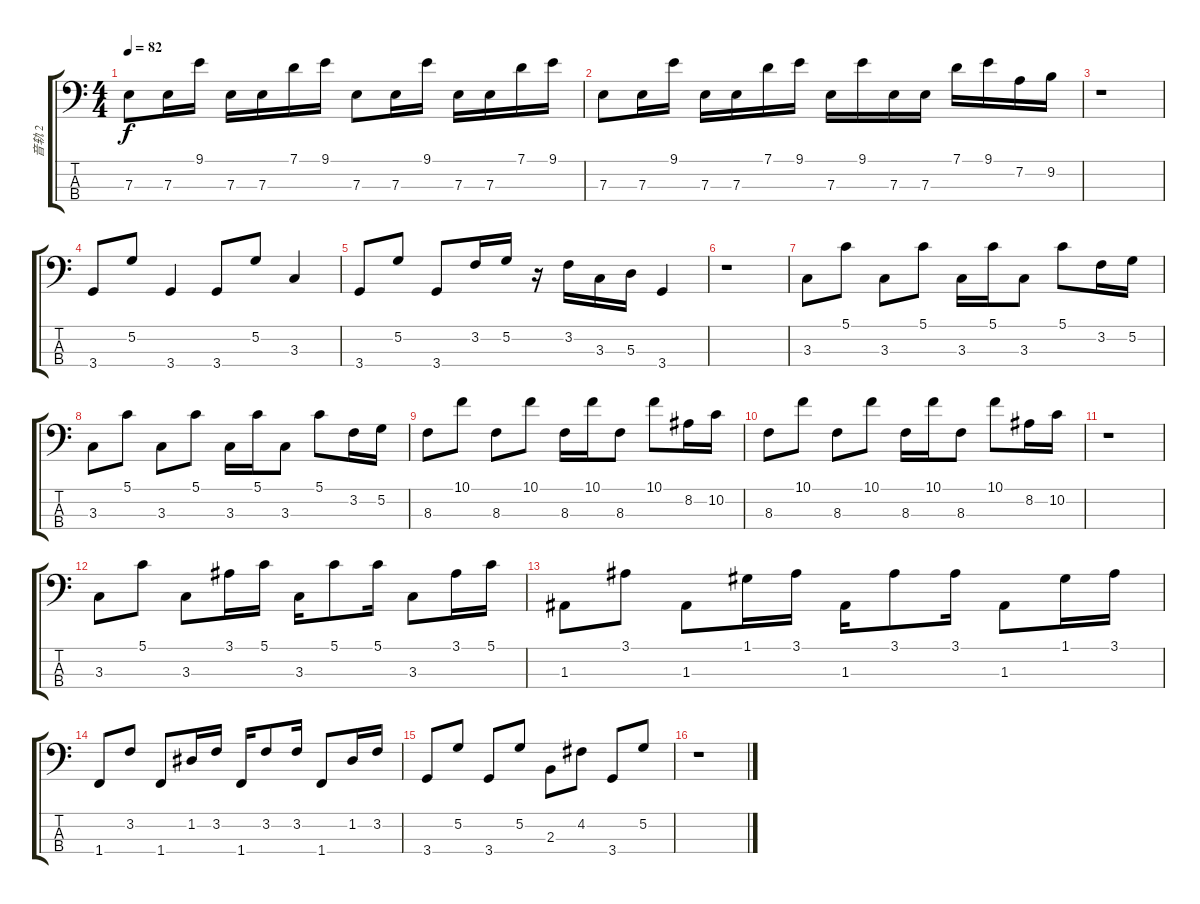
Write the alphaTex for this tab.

\track ("音轨 2" "音轨 2") {instrument acousticbass}
\staff {score tabs}
\tuning (G2 D2 A1 E1) {hide}
\ts (4 4)
\tempo 82
\clef f4
\ks c
7.3.8{dy f instrument acousticbass} 7.3.16 9.1.16 7.3.16 7.3.16 7.1.16 9.1.16 7.3.8 7.3.16 9.1.16 7.3.16 7.3.16 7.1.16 9.1.16 |
7.3.8 7.3.16 9.1.16 7.3.16 7.3.16 7.1.16 9.1.16 7.3.16 9.1.16 7.3.16 7.3.16 7.1.16 9.1.16 7.2.16 9.2.16 |
r.1 |
3.4.8 5.2.8 3.4.4 3.4.8 5.2.8 3.3.4 |
3.4.8 5.2.8 3.4.8 3.2.16 5.2.16 r.16 3.2.16 3.3.16 5.3.16 3.4.4 |
r.1 |
3.3.8 5.1.8 3.3.8 5.1.8 3.3.16 5.1.16 3.3.8 5.1.8 3.2.16 5.2.16 |
3.3.8 5.1.8 3.3.8 5.1.8 3.3.16 5.1.16 3.3.8 5.1.8 3.2.16 5.2.16 |
8.3.8 10.1.8 8.3.8 10.1.8 8.3.16 10.1.16 8.3.8 10.1.8 8.2.16 10.2.16 |
8.3.8 10.1.8 8.3.8 10.1.8 8.3.16 10.1.16 8.3.8 10.1.8 8.2.16 10.2.16 |
r.1 |
3.3.8 5.1.8 3.3.8 3.1.16 5.1.16 3.3.16 5.1.8 5.1.16 3.3.8 3.1.16 5.1.16 |
1.3.8 3.1.8 1.3.8 1.1.16 3.1.16 1.3.16 3.1.8 3.1.16 1.3.8 1.1.16 3.1.16 |
1.4.8 3.2.8 1.4.8 1.2.16 3.2.16 1.4.16 3.2.8 3.2.16 1.4.8 1.2.16 3.2.16 |
3.4.8 5.2.8 3.4.8 5.2.8 2.3.8 4.2.8 3.4.8 5.2.8 |
r.1
